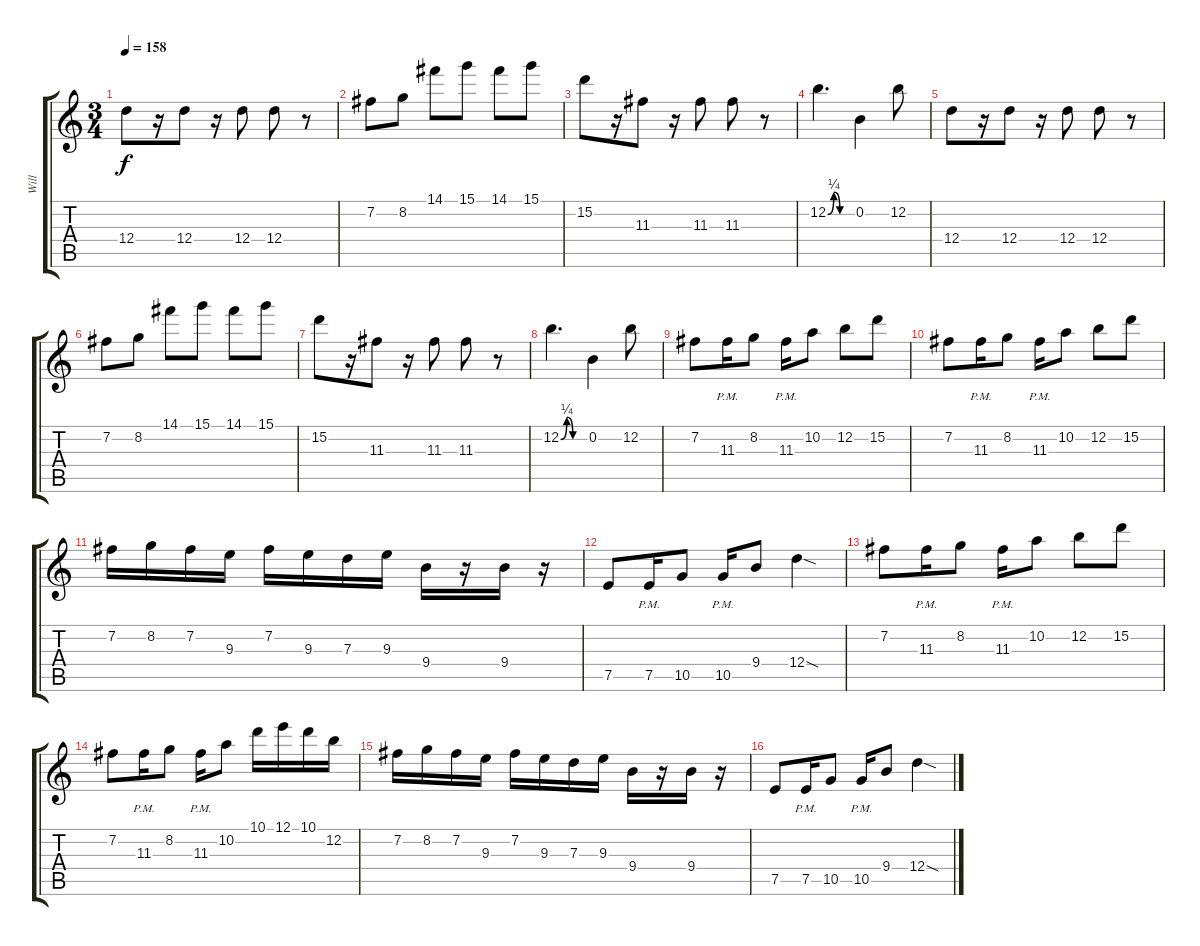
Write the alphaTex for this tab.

\track ("Will" "Will") {instrument distortionguitar}
\staff {score tabs}
\tuning (E4 B3 G3 D3 A2 E2) {hide}
\ts (3 4)
\tempo 158
\clef g2
\ks c
12.4.8{dy f} r.16 12.4.8 r.16 12.4.8 12.4.8 r.8 |
7.2.8 8.2.8 14.1.8 15.1.8 14.1.8 15.1.8 |
15.2.8 r.16 11.3.8 r.16 11.3.8 11.3.8 r.8 |
12.2{be (custom 0 0 15 1 30 0 60 0)}.4{d} 0.2.4 12.2.8 |
12.4.8 r.16 12.4.8 r.16 12.4.8 12.4.8 r.8 |
7.2.8 8.2.8 14.1.8 15.1.8 14.1.8 15.1.8 |
15.2.8 r.16 11.3.8 r.16 11.3.8 11.3.8 r.8 |
12.2{be (custom 0 0 15 1 30 0 60 0)}.4{d} 0.2.4 12.2.8 |
7.2.8 11.3{pm}.16 8.2.8 11.3{pm}.16 10.2.8 12.2.8 15.2.8 |
7.2.8 11.3{pm}.16 8.2.8 11.3{pm}.16 10.2.8 12.2.8 15.2.8 |
7.2.16 8.2.16 7.2.16 9.3.16 7.2.16 9.3.16 7.3.16 9.3.16 9.4.16 r.16 9.4.16 r.16 |
7.5.8 7.5{pm}.16 10.5.8 10.5{pm}.16 9.4.8 12.4{sod}.4 |
7.2.8 11.3{pm}.16 8.2.8 11.3{pm}.16 10.2.8 12.2.8 15.2.8 |
7.2.8 11.3{pm}.16 8.2.8 11.3{pm}.16 10.2.8 10.1.16 12.1.16 10.1.16 12.2.16 |
7.2.16 8.2.16 7.2.16 9.3.16 7.2.16 9.3.16 7.3.16 9.3.16 9.4.16 r.16 9.4.16 r.16 |
7.5.8 7.5{pm}.16 10.5.8 10.5{pm}.16 9.4.8 12.4{sod}.4
